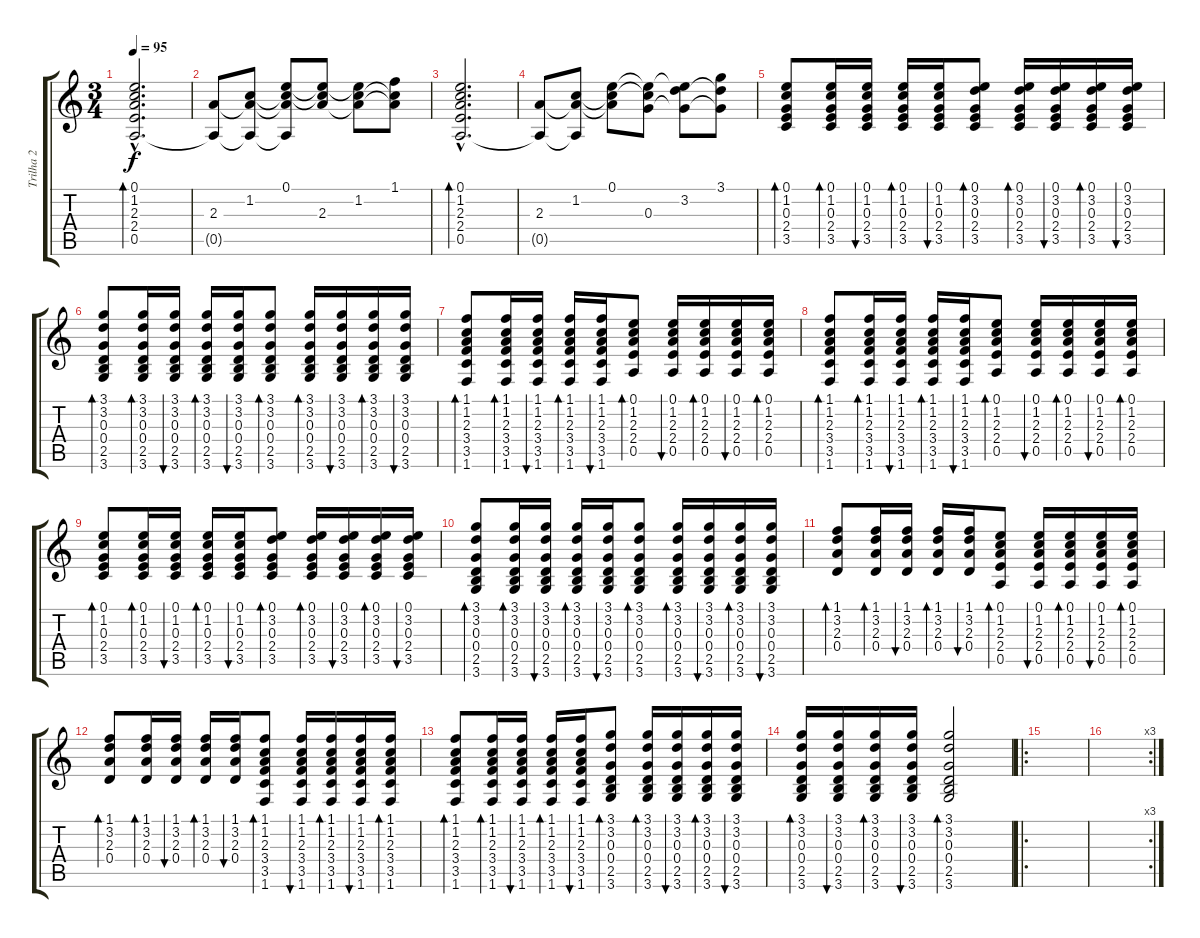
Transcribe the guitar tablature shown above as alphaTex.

\track ("Trilha 2" "Trilha 2") {instrument acousticguitarsteel}
\staff {score tabs}
\tuning (E4 B3 G3 D3 A2 E2) {hide}
\ts (3 4)
\tempo 95
\clef g2
\ks c
(0.1{hac} 1.2{hac} 2.3{hac} 2.4{hac} 0.5{hac}).2{d bd 240 dy f} |
(2.3 0.5{t}).8 (1.2 2.3{t} 0.5{t}).8 (0.1 1.2{t} 2.3{t} 0.5{t}).8 (0.1{t} 1.2{t} 2.3).8 (0.1{t} 1.2 2.3{t}).8 (1.1 1.2{t} 2.3{t}).8 |
(0.1{hac} 1.2{hac} 2.3{hac} 2.4{hac} 0.5{hac}).2{d bd 240} |
(2.3 0.5{t}).8 (1.2 2.3{t} 0.5{t}).8 (0.1 1.2{t} 2.3{t}).8 (0.1{t} 1.2{t} 0.3).8 (0.1{t} 3.2 0.3{t}).8 (3.1 3.2{t} 0.3{t}).8 |
(0.1 1.2 0.3 2.4 3.5).8{bd 30} (0.1 1.2 0.3 2.4 3.5).16{bd 30} (0.1 1.2 0.3 2.4 3.5).16{bu 30} (0.1 1.2 0.3 2.4 3.5).16{bd 30} (0.1 1.2 0.3 2.4 3.5).16{bu 30} (0.1 3.2 0.3 2.4 3.5).8{bd 30} (0.1 3.2 0.3 2.4 3.5).16{bd 30} (0.1 3.2 0.3 2.4 3.5).16{bu 30} (0.1 3.2 0.3 2.4 3.5).16{bd 30} (0.1 3.2 0.3 2.4 3.5).16{bu 30} |
(3.1 3.2 0.3 0.4 2.5 3.6).8{bd 30} (3.1 3.2 0.3 0.4 2.5 3.6).16{bd 30} (3.1 3.2 0.3 0.4 2.5 3.6).16{bu 30} (3.1 3.2 0.3 0.4 2.5 3.6).16{bd 30} (3.1 3.2 0.3 0.4 2.5 3.6).16{bu 30} (3.1 3.2 0.3 0.4 2.5 3.6).8{bd 30} (3.1 3.2 0.3 0.4 2.5 3.6).16{bd 30} (3.1 3.2 0.3 0.4 2.5 3.6).16{bu 30} (3.1 3.2 0.3 0.4 2.5 3.6).16{bd 30} (3.1 3.2 0.3 0.4 2.5 3.6).16{bu 30} |
(1.1 1.2 2.3 3.4 3.5 1.6).8{bd 30} (1.1 1.2 2.3 3.4 3.5 1.6).16{bd 30} (1.1 1.2 2.3 3.4 3.5 1.6).16{bu 30} (1.1 1.2 2.3 3.4 3.5 1.6).16{bd 30} (1.1 1.2 2.3 3.4 3.5 1.6).16{bu 30} (0.1 1.2 2.3 2.4 0.5).8{bd 30} (0.1 1.2 2.3 2.4 0.5).16{bu 30} (0.1 1.2 2.3 2.4 0.5).16{bd 30} (0.1 1.2 2.3 2.4 0.5).16{bu 30} (0.1 1.2 2.3 2.4 0.5).16{bd 30} |
(1.1 1.2 2.3 3.4 3.5 1.6).8{bd 30} (1.1 1.2 2.3 3.4 3.5 1.6).16{bd 30} (1.1 1.2 2.3 3.4 3.5 1.6).16{bu 30} (1.1 1.2 2.3 3.4 3.5 1.6).16{bd 30} (1.1 1.2 2.3 3.4 3.5 1.6).16{bu 30} (0.1 1.2 2.3 2.4 0.5).8{bd 30} (0.1 1.2 2.3 2.4 0.5).16{bu 30} (0.1 1.2 2.3 2.4 0.5).16{bd 30} (0.1 1.2 2.3 2.4 0.5).16{bu 30} (0.1 1.2 2.3 2.4 0.5).16{bd 30} |
(0.1 1.2 0.3 2.4 3.5).8{bd 30} (0.1 1.2 0.3 2.4 3.5).16{bd 30} (0.1 1.2 0.3 2.4 3.5).16{bu 30} (0.1 1.2 0.3 2.4 3.5).16{bd 30} (0.1 1.2 0.3 2.4 3.5).16{bu 30} (0.1 3.2 0.3 2.4 3.5).8{bd 30} (0.1 3.2 0.3 2.4 3.5).16{bd 30} (0.1 3.2 0.3 2.4 3.5).16{bu 30} (0.1 3.2 0.3 2.4 3.5).16{bd 30} (0.1 3.2 0.3 2.4 3.5).16{bu 30} |
(3.1 3.2 0.3 0.4 2.5 3.6).8{bd 30} (3.1 3.2 0.3 0.4 2.5 3.6).16{bd 30} (3.1 3.2 0.3 0.4 2.5 3.6).16{bu 30} (3.1 3.2 0.3 0.4 2.5 3.6).16{bd 30} (3.1 3.2 0.3 0.4 2.5 3.6).16{bu 30} (3.1 3.2 0.3 0.4 2.5 3.6).8{bd 30} (3.1 3.2 0.3 0.4 2.5 3.6).16{bd 30} (3.1 3.2 0.3 0.4 2.5 3.6).16{bu 30} (3.1 3.2 0.3 0.4 2.5 3.6).16{bd 30} (3.1 3.2 0.3 0.4 2.5 3.6).16{bu 30} |
(1.1 3.2 2.3 0.4).8{bd 30} (1.1 3.2 2.3 0.4).16{bd 30} (1.1 3.2 2.3 0.4).16{bu 30} (1.1 3.2 2.3 0.4).16{bd 30} (1.1 3.2 2.3 0.4).16{bu 30} (0.1 1.2 2.3 2.4 0.5).8{bd 30} (0.1 1.2 2.3 2.4 0.5).16{bu 30} (0.1 1.2 2.3 2.4 0.5).16{bd 30} (0.1 1.2 2.3 2.4 0.5).16{bu 30} (0.1 1.2 2.3 2.4 0.5).16{bd 30} |
(1.1 3.2 2.3 0.4).8{bd 30} (1.1 3.2 2.3 0.4).16{bd 30} (1.1 3.2 2.3 0.4).16{bu 30} (1.1 3.2 2.3 0.4).16{bd 30} (1.1 3.2 2.3 0.4).16{bu 30} (1.1 1.2 2.3 3.4 3.5 1.6).8{bd 30} (1.1 1.2 2.3 3.4 3.5 1.6).16{bu 30} (1.1 1.2 2.3 3.4 3.5 1.6).16{bd 30} (1.1 1.2 2.3 3.4 3.5 1.6).16{bu 30} (1.1 1.2 2.3 3.4 3.5 1.6).16{bd 30} |
(1.1 1.2 2.3 3.4 3.5 1.6).8{bd 30} (1.1 1.2 2.3 3.4 3.5 1.6).16{bd 30} (1.1 1.2 2.3 3.4 3.5 1.6).16{bu 30} (1.1 1.2 2.3 3.4 3.5 1.6).16{bd 30} (1.1 1.2 2.3 3.4 3.5 1.6).16{bu 30} (3.1 3.2 0.3 0.4 2.5 3.6).8{bd 30} (3.1 3.2 0.3 0.4 2.5 3.6).16{bd 30} (3.1 3.2 0.3 0.4 2.5 3.6).16{bu 30} (3.1 3.2 0.3 0.4 2.5 3.6).16{bd 30} (3.1 3.2 0.3 0.4 2.5 3.6).16{bu 30} |
(3.1 3.2 0.3 0.4 2.5 3.6).16{bd 30} (3.1 3.2 0.3 0.4 2.5 3.6).16{bu 30} (3.1 3.2 0.3 0.4 2.5 3.6).16{bd 30} (3.1 3.2 0.3 0.4 2.5 3.6).16{bu 30} (3.1 3.2 0.3 0.4 2.5 3.6).2{bd 30} |
\ro
|
\rc 3
